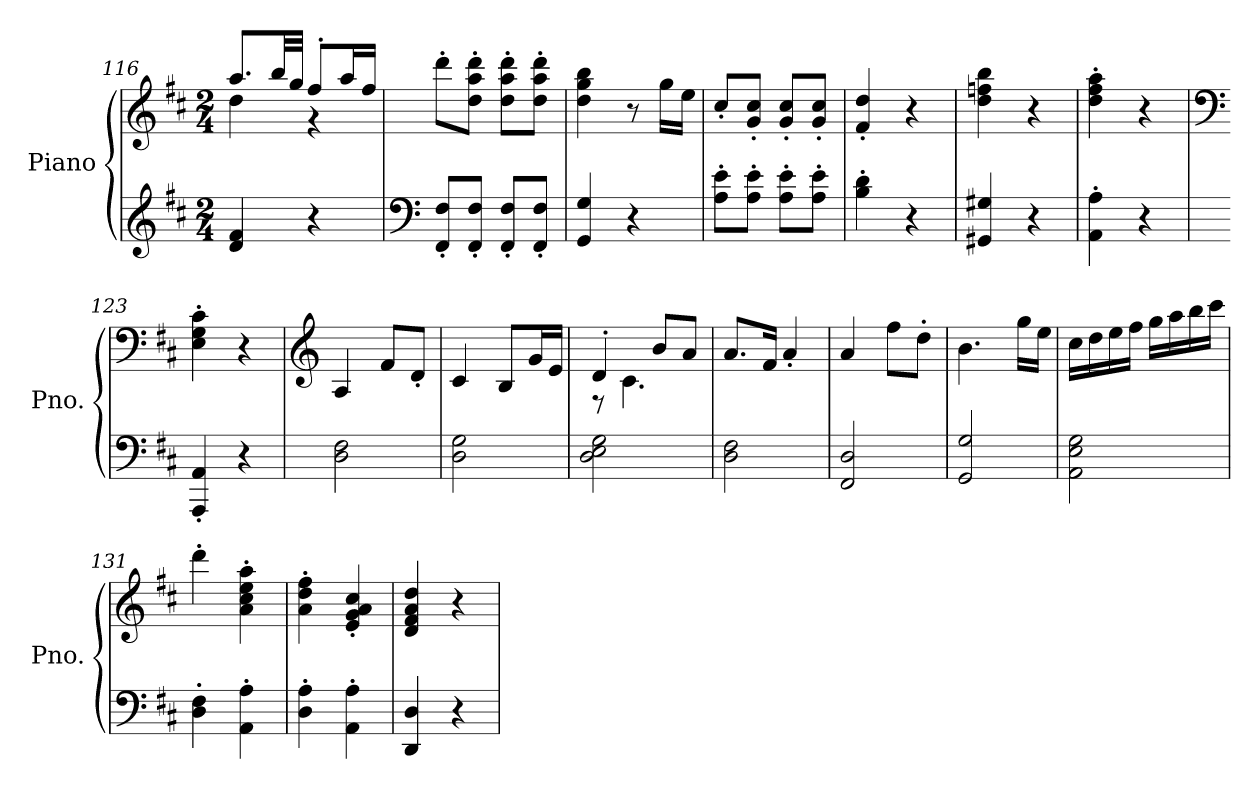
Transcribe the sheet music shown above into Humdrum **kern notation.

**kern	**kern
*part1	*part1
*staff2	*staff1
*I"Piano	*
*I'Pno.	*
*clefG2	*clefG2
*k[f#c#]	*k[f#c#]
*M2/4	*M2/4
=116	=116
*	*^
4d/ 4f#/	8.aa/L	4dd\
.	32bb/LL	.
.	32gg/JJJ	.
4r	8ff#'/L	4r
.	16aa/L	.
.	16ff#/JJ	.
*	*v	*v
=117	=117
*clefF4	*
8FF#/' 8F#/'L	8ddd'\L
8FF#/' 8F#/'J	8dd\' 8aa\' 8ddd\'J
8FF#/' 8F#/'L	8dd\' 8aa\' 8ddd\'L
8FF#/' 8F#/'J	8dd\' 8aa\' 8ddd\'J
=118	=118
4GG/ 4G/	4dd\ 4gg\ 4bb\
4r	8r
.	16gg\LL
.	16ee\JJ
=119	=119
8A\' 8e\'L	8cc#'/L
8A\' 8e\'J	8g/' 8cc#/'J
8A\' 8e\'L	8g/' 8cc#/'L
8A\' 8e\'J	8g/' 8cc#/'J
!!LO:LB:g=z
=120	=120
4B\' 4d\'	4f#/' 4dd/'
4r	4r
=121	=121
4GG#X/ 4G#X/	4dd\ 4ffn\ 4bb\
4r	4r
=122	=122
4AA\' 4A\'	4dd\' 4ff#\' 4aa\'
4r	4r
=123	=123
*	*clefF4
4AAA/' 4AA/'	4E\' 4G\' 4c#\'
*	*MM75
4r	4r
=124	=124
*	*clefG2
*	*MM120
2D\ 2F#\	4A/
.	8f#/L
.	8d'/J
=125	=125
2D\ 2G\	4c#/
.	8B/L
.	16g/L
.	16e/JJ
=126	=126
*	*^
2D\ 2E\ 2G\	4d'/	8r
.	.	4.c#\
.	8b/L	.
.	8a/J	.
*	*v	*v
=127	=127
2D\ 2F#\	8.a/L
.	16f#/Jk
.	4a'/
=128	=128
2FF#/ 2D/	4a/
.	8ff#\L
.	8dd'\J
=129	=129
2GG/ 2G/	4.b\
.	16gg\LL
.	16ee\JJ
!!LO:LB:g=z
=130	=130
2AA\ 2E\ 2G\	16cc#\LL
.	16dd\
.	16ee\
.	16ff#\JJ
.	16gg\LL
.	16aa\
.	16bb\
.	16ccc#\JJ
=131	=131
4D\' 4F#\'	4ddd'\
4AA\' 4A\'	4a\' 4cc#\' 4ee\' 4aa\'
=132	=132
4D\' 4A\'	4a\' 4dd\' 4ff#\'
4AA\' 4A\'	4e/' 4g/' 4a/' 4cc#/'
=133	=133
4DD/ 4D/	4d/ 4f#/ 4a/ 4dd/
4r	4r
=	=
*-	*-
